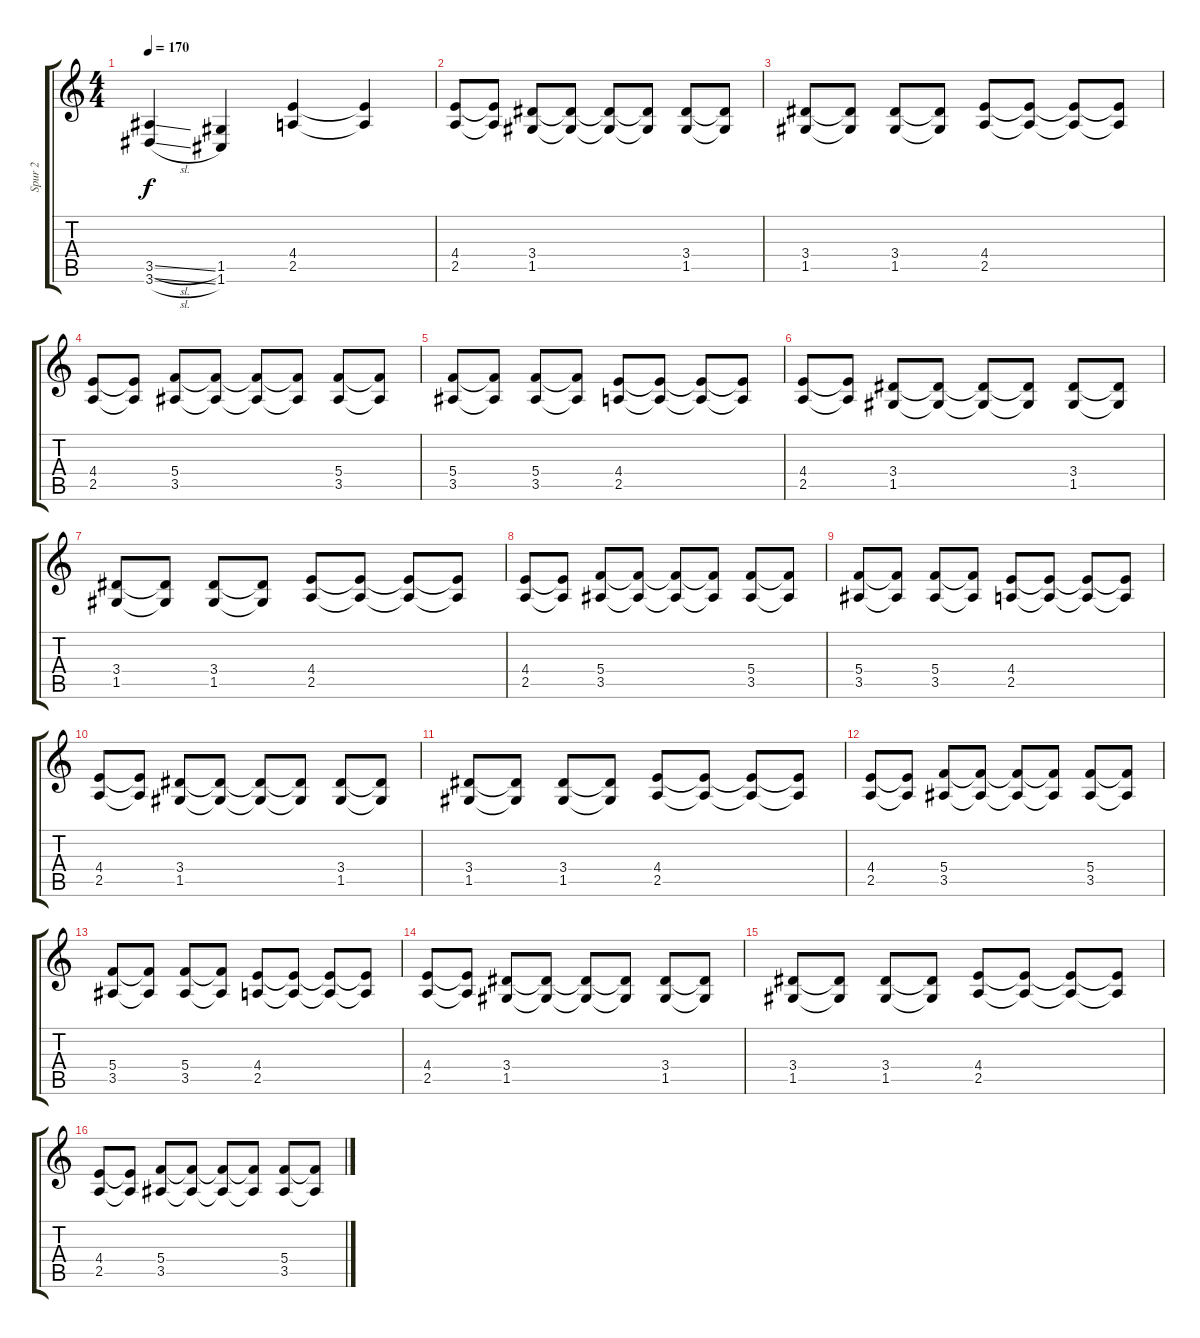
\track ("Spur 2" "Spur 2") {instrument overdrivenguitar}
\staff {score tabs}
\tuning (E4 C4 G3 C3 G2 C2) {hide}
\ts (4 4)
\tempo 170
\clef g2
\ks c
(3.5{sl} 3.6{sl}).4{dy f} (1.5 1.6).4 (4.4 2.5).4 (4.4{t} 2.5{t}).4 |
(4.4 2.5).8 (4.4{t} 2.5{t}).8 (3.4 1.5).8 (3.4{t} 1.5{t}).8 (3.4{t} 1.5{t}).8 (3.4{t} 1.5{t}).8 (3.4 1.5).8 (3.4{t} 1.5{t}).8 |
(3.4 1.5).8 (3.4{t} 1.5{t}).8 (3.4 1.5).8 (3.4{t} 1.5{t}).8 (4.4 2.5).8 (4.4{t} 2.5{t}).8 (4.4{t} 2.5{t}).8 (4.4{t} 2.5{t}).8 |
(4.4 2.5).8 (4.4{t} 2.5{t}).8 (5.4 3.5).8 (5.4{t} 3.5{t}).8 (5.4{t} 3.5{t}).8 (5.4{t} 3.5{t}).8 (5.4 3.5).8 (5.4{t} 3.5{t}).8 |
(5.4 3.5).8 (5.4{t} 3.5{t}).8 (5.4 3.5).8 (5.4{t} 3.5{t}).8 (4.4 2.5).8 (4.4{t} 2.5{t}).8 (4.4{t} 2.5{t}).8 (4.4{t} 2.5{t}).8 |
(4.4 2.5).8 (4.4{t} 2.5{t}).8 (3.4 1.5).8 (3.4{t} 1.5{t}).8 (3.4{t} 1.5{t}).8 (3.4{t} 1.5{t}).8 (3.4 1.5).8 (3.4{t} 1.5{t}).8 |
(3.4 1.5).8 (3.4{t} 1.5{t}).8 (3.4 1.5).8 (3.4{t} 1.5{t}).8 (4.4 2.5).8 (4.4{t} 2.5{t}).8 (4.4{t} 2.5{t}).8 (4.4{t} 2.5{t}).8 |
(4.4 2.5).8 (4.4{t} 2.5{t}).8 (5.4 3.5).8 (5.4{t} 3.5{t}).8 (5.4{t} 3.5{t}).8 (5.4{t} 3.5{t}).8 (5.4 3.5).8 (5.4{t} 3.5{t}).8 |
(5.4 3.5).8 (5.4{t} 3.5{t}).8 (5.4 3.5).8 (5.4{t} 3.5{t}).8 (4.4 2.5).8 (4.4{t} 2.5{t}).8 (4.4{t} 2.5{t}).8 (4.4{t} 2.5{t}).8 |
(4.4 2.5).8 (4.4{t} 2.5{t}).8 (3.4 1.5).8 (3.4{t} 1.5{t}).8 (3.4{t} 1.5{t}).8 (3.4{t} 1.5{t}).8 (3.4 1.5).8 (3.4{t} 1.5{t}).8 |
(3.4 1.5).8 (3.4{t} 1.5{t}).8 (3.4 1.5).8 (3.4{t} 1.5{t}).8 (4.4 2.5).8 (4.4{t} 2.5{t}).8 (4.4{t} 2.5{t}).8 (4.4{t} 2.5{t}).8 |
(4.4 2.5).8 (4.4{t} 2.5{t}).8 (5.4 3.5).8 (5.4{t} 3.5{t}).8 (5.4{t} 3.5{t}).8 (5.4{t} 3.5{t}).8 (5.4 3.5).8 (5.4{t} 3.5{t}).8 |
(5.4 3.5).8 (5.4{t} 3.5{t}).8 (5.4 3.5).8 (5.4{t} 3.5{t}).8 (4.4 2.5).8 (4.4{t} 2.5{t}).8 (4.4{t} 2.5{t}).8 (4.4{t} 2.5{t}).8 |
(4.4 2.5).8 (4.4{t} 2.5{t}).8 (3.4 1.5).8 (3.4{t} 1.5{t}).8 (3.4{t} 1.5{t}).8 (3.4{t} 1.5{t}).8 (3.4 1.5).8 (3.4{t} 1.5{t}).8 |
(3.4 1.5).8 (3.4{t} 1.5{t}).8 (3.4 1.5).8 (3.4{t} 1.5{t}).8 (4.4 2.5).8 (4.4{t} 2.5{t}).8 (4.4{t} 2.5{t}).8 (4.4{t} 2.5{t}).8 |
(4.4 2.5).8 (4.4{t} 2.5{t}).8 (5.4 3.5).8 (5.4{t} 3.5{t}).8 (5.4{t} 3.5{t}).8 (5.4{t} 3.5{t}).8 (5.4 3.5).8 (5.4{t} 3.5{t}).8
